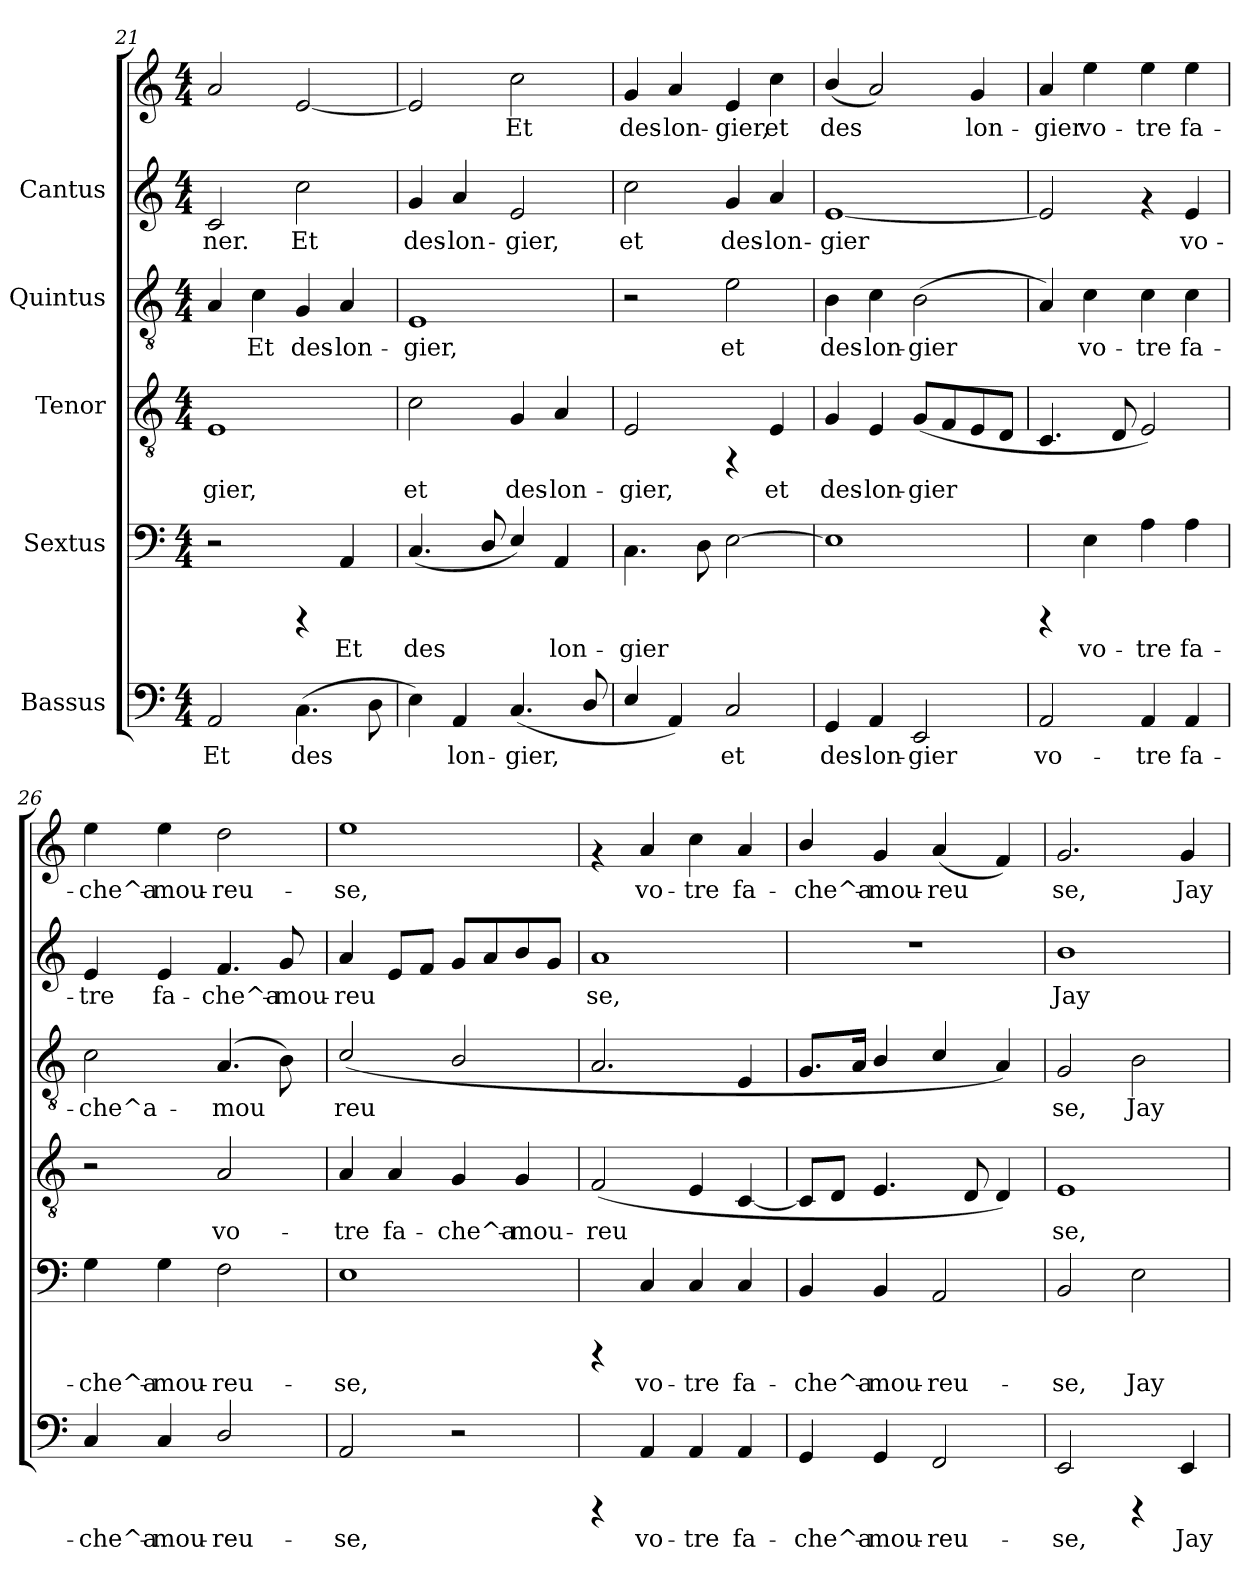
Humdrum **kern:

**kern	**text	**kern	**text	**kern	**text	**kern	**text	**kern	**text	**kern	**text
*part5	*part5	*part4	*part4	*part3	*part3	*part2	*part2	*part1	*part1	*part1	*part1
*staff6	*staff6	*staff5	*staff5	*staff4	*staff4	*staff3	*staff3	*staff2	*staff2	*staff1	*staff1
*I"Bassus	*	*I"Sextus	*	*I"Tenor	*	*I"Quintus	*	*I"Cantus	*	*	*
*clefF4	*	*clefF4	*	*clefGv2	*	*clefGv2	*	*clefG2	*	*clefG2	*
*M4/4	*	*M4/4	*	*M4/4	*	*M4/4	*	*M4/4	*	*M4/4	*
=21	=21	=21	=21	=21	=21	=21	=21	=21	=21	=21	=21
!	!LO:LY:b:cj	!	!	!	!LO:LY:b:cj	!	!LO:LY:b:cj	!	!LO:LY:b:cj	!	!
2AA/	Et	2r	.	1E	-gier,	4A/	.	2c/	-ner.	2a/	.
!	!	!	!	!	!	!	!LO:LY:b:cj	!	!	!	!
.	.	.	.	.	.	4c\	Et	.	.	.	.
!	!LO:LY:b:cj	!	!	!	!	!	!LO:LY:b:cj	!	!LO:LY:b:cj	!	!
(>4.C\	des-	4rCCC	.	.	.	4G/	des-	2cc\	Et	[<2e/	.
!	!	!	!LO:LY:b:cj	!	!	!	!LO:LY:b:cj	!	!	!	!
.	.	4AA/	Et	.	.	4A/	-lon-	.	.	.	.
!	!LO:LY:b:cj	!	!	!	!	!	!	!	!	!	!
8D\	--	.	.	.	.	.	.	.	.	.	.
!!LO:PB:g=z
=22	=22	=22	=22	=22	=22	=22	=22	=22	=22	=22	=22
!	!LO:LY:b:cj	!	!LO:LY:b:cj	!	!LO:LY:b:cj	!	!LO:LY:b:cj	!	!LO:LY:b:cj	!	!LO:LY:b
4E\)	-	(<4.C/	des-	2c\	et	1E	-gier,	4g/	des-	2e/]	.
!	!LO:LY:b:cj	!	!	!	!	!	!	!	!LO:LY:b:cj	!	!
4AA/	lon-	.	.	.	.	.	.	4a/	-lon-	.	.
!	!	!	!LO:LY:b:cj	!	!	!	!	!	!	!	!
.	.	8D/	-	.	.	.	.	.	.	.	.
!	!LO:LY:b:cj	!	!LO:LY:b:cj	!	!LO:LY:b:cj	!	!	!	!LO:LY:b:cj	!	!LO:LY:b
(<4.C/	-gier,	4E/)	.	4G/	des-	.	.	2e/	-gier,	2cc\	Et
!	!	!	!LO:LY:b:cj	!	!LO:LY:b:cj	!	!	!	!	!	!
.	.	4AA/	lon-	4A/	-lon-	.	.	.	.	.	.
!	!LO:LY:b:cj	!	!	!	!	!	!	!	!	!	!
8D/	.	.	.	.	.	.	.	.	.	.	.
=23	=23	=23	=23	=23	=23	=23	=23	=23	=23	=23	=23
!	!LO:LY:b:cj	!	!LO:LY:b:cj	!	!LO:LY:b:cj	!	!	!	!LO:LY:b:cj	!	!LO:LY:b
4E/	.	4.C\	-gier	2E/	-gier,	2r	.	2cc\	et	4g/	des-
!	!LO:LY:b:cj	!	!	!	!	!	!	!	!	!	!LO:LY:b
4AA/)	.	.	.	.	.	.	.	.	.	4a/	-lon-
!	!	!	!LO:LY:b:cj	!	!	!	!	!	!	!	!
.	.	8D\	.	.	.	.	.	.	.	.	.
!	!LO:LY:b:cj	!	!LO:LY:b:cj	!	!	!	!LO:LY:b:cj	!	!LO:LY:b:cj	!	!LO:LY:b
2C/	et	[>2E\	.	4rFF	.	2e\	et	4g/	des-	4e/	-gier,
!	!	!	!	!	!LO:LY:b:cj	!	!	!	!LO:LY:b:cj	!	!LO:LY:b
.	.	.	.	4E/	et	.	.	4a/	-lon-	4cc\	et
=24	=24	=24	=24	=24	=24	=24	=24	=24	=24	=24	=24
!	!LO:LY:b:cj	!	!	!	!LO:LY:b:cj	!	!LO:LY:b:cj	!	!LO:LY:b:cj	!	!LO:LY:b
4GG/	des-	1E]	.	4G/	des-	4B\	des-	[<1e	-gier	(<4b/	-des-
!	!LO:LY:b:cj	!	!	!	!LO:LY:b:cj	!	!LO:LY:b:cj	!	!	!	!LO:LY:b
4AA/	-lon-	.	.	4E/	-lon-	4c\	-lon-	.	.	2a/)	-
!	!LO:LY:b:cj	!	!	!	!LO:LY:b:cj	!	!LO:LY:b:cj	!	!	!	!
2EE/	-gier	.	.	(<8G/L	-gier	(>2B\	-gier	.	.	.	.
!	!	!	!	!	!LO:LY:b:cj	!	!	!	!	!	!
.	.	.	.	8F/	.	.	.	.	.	.	.
!	!	!	!	!	!LO:LY:b:cj	!	!	!	!	!	!LO:LY:b
.	.	.	.	8E/	.	.	.	.	.	4g/	lon-
!	!	!	!	!	!LO:LY:b:cj	!	!	!	!	!	!
.	.	.	.	8D/J	.	.	.	.	.	.	.
=25	=25	=25	=25	=25	=25	=25	=25	=25	=25	=25	=25
!	!LO:LY:b:cj	!	!	!	!	!	!LO:LY:b:cj	!	!LO:LY:b:cj	!	!LO:LY:b
2AA/	vo-	4rCCC	.	4.C/	.	4A/)	.	2e/]	-	4a/	gier
!	!	!	!LO:LY:b:cj	!	!	!	!LO:LY:b:cj	!	!	!	!LO:LY:b
.	.	4E\	vo-	.	.	4c\	vo-	.	.	4ee\	vo-
.	.	.	.	8D/	.	.	.	.	.	.	.
!	!LO:LY:b:cj	!	!LO:LY:b:cj	!	!	!	!LO:LY:b:cj	!	!	!	!LO:LY:b
4AA/	-tre	4A\	-tre	2E/)	.	4c\	-tre	4rf	.	4ee\	-tre
!	!LO:LY:b:cj	!	!LO:LY:b:cj	!	!	!	!LO:LY:b:cj	!	!LO:LY:b:cj	!	!LO:LY:b
4AA/	fa-	4A\	fa-	.	.	4c\	fa-	4e/	vo-	4ee\	fa-
!!LO:LB:g=z
=26	=26	=26	=26	=26	=26	=26	=26	=26	=26	=26	=26
!	!LO:LY:b:cj	!	!LO:LY:b:cj	!	!	!	!LO:LY:b:cj	!	!LO:LY:b:cj	!	!LO:LY:b
4C/	-che^a-	4G\	-che^a-	2r	.	2c\	-che^a-	4e/	-tre	4ee\	-che^a-
!	!LO:LY:b:cj	!	!LO:LY:b:cj	!	!	!	!	!	!LO:LY:b:cj	!	!LO:LY:b
4C/	-mou-	4G\	-mou-	.	.	.	.	4e/	fa-	4ee\	-mou-
!	!LO:LY:b:cj	!	!LO:LY:b:cj	!	!LO:LY:b:cj	!	!LO:LY:b:cj	!	!LO:LY:b:cj	!	!LO:LY:b
2D/	-reu-	2F\	-reu-	2A/	vo-	(<4.A/	-mou-	4.f/	-che^a-	2dd\	-reu-
!	!	!	!	!	!	!	!LO:LY:b:cj	!	!LO:LY:b:cj	!	!
.	.	.	.	.	.	8B\)	--	8g/	-mou-	.	.
=27	=27	=27	=27	=27	=27	=27	=27	=27	=27	=27	=27
!	!LO:LY:b:cj	!	!LO:LY:b:cj	!	!LO:LY:b:cj	!	!LO:LY:b:cj	!	!LO:LY:b:cj	!	!LO:LY:b
2AA/	-se,	1E	-se,	4A/	-tre	(<2c/	-reu-	4a/	reu-	1ee	-se,
!	!	!	!	!	!LO:LY:b:cj	!	!	!	!LO:LY:b:cj	!	!
.	.	.	.	4A/	fa-	.	.	8e/L	--	.	.
!	!	!	!	!	!	!	!	!	!LO:LY:b:cj	!	!
.	.	.	.	.	.	.	.	8f/J	--	.	.
!	!	!	!	!	!LO:LY:b:cj	!	!LO:LY:b:cj	!	!LO:LY:b:cj	!	!
2r	.	.	.	4G/	-che^a-	2B/	--	8g/L	--	.	.
!	!	!	!	!	!	!	!	!	!LO:LY:b:cj	!	!
.	.	.	.	.	.	.	.	8a/	--	.	.
!	!	!	!	!	!LO:LY:b:cj	!	!	!	!LO:LY:b:cj	!	!
.	.	.	.	4G/	-mou-	.	.	8b/	--	.	.
!	!	!	!	!	!	!	!	!	!LO:LY:b:cj	!	!
.	.	.	.	.	.	.	.	8g/J	--	.	.
=28	=28	=28	=28	=28	=28	=28	=28	=28	=28	=28	=28
!	!	!	!	!	!LO:LY:b:cj	!	!	!	!LO:LY:b:cj	!	!
4rCCC	.	4rCCC	.	(<2F/	-reu-	2.A/	.	1a	-se,	4rf	.
!	!LO:LY:b:cj	!	!LO:LY:b:cj	!	!	!	!	!	!	!	!LO:LY:b
4AA/	vo-	4C/	vo-	.	.	.	.	.	.	4a/	-vo-
!	!LO:LY:b:cj	!	!LO:LY:b:cj	!	!LO:LY:b:cj	!	!	!	!	!	!LO:LY:b
4AA/	-tre	4C/	-tre	4E/	--	.	.	.	.	4cc\	-tre
!	!LO:LY:b:cj	!	!LO:LY:b:cj	!	!LO:LY:b:cj	!	!	!	!	!	!LO:LY:b
4AA/	fa-	4C/	fa-	[<4C/	--	4E/	.	.	.	4a/	fa-
=29	=29	=29	=29	=29	=29	=29	=29	=29	=29	=29	=29
!	!LO:LY:b:cj	!	!LO:LY:b:cj	!	!	!	!	!	!	!	!LO:LY:b
4GG/	-che^a-	4BB/	-che^a-	8C/L]	.	8.G/L	.	1r	.	4b/	che^a-
.	.	.	.	8D/J	.	.	.	.	.	.	.
.	.	.	.	.	.	16A/J	.	.	.	.	.
!	!LO:LY:b:cj	!	!LO:LY:b:cj	!	!	!	!	!	!	!	!LO:LY:b
4GG/	-mou-	4BB/	-mou-	4.E/	.	4B/	.	.	.	4g/	-mou-
!	!LO:LY:b:cj	!	!LO:LY:b:cj	!	!	!	!	!	!	!	!LO:LY:b
2FF/	-reu-	2AA/	-reu-	.	.	4c/	.	.	.	(<4a/	-reu-
.	.	.	.	8D/	.	.	.	.	.	.	.
!	!	!	!	!	!	!	!	!	!	!	!LO:LY:b
.	.	.	.	4D/)	.	4A/)	.	.	.	4f/)	--
=30	=30	=30	=30	=30	=30	=30	=30	=30	=30	=30	=30
!	!LO:LY:b:cj	!	!LO:LY:b:cj	!	!LO:LY:b:cj	!	!LO:LY:b:cj	!	!LO:LY:b:cj	!	!LO:LY:b
2EE/	-se,	2BB/	-se,	1E	-se,	2G/	-se,	1b	Jay	2.g/	-se,
!	!	!	!LO:LY:b:cj	!	!	!	!LO:LY:b:cj	!	!	!	!
4rCCC	.	2E\	Jay	.	.	2B\	Jay	.	.	.	.
!	!LO:LY:b:cj	!	!	!	!	!	!	!	!	!	!LO:LY:b
4EE/	Jay	.	.	.	.	.	.	.	.	4g/	Jay
=	=	=	=	=	=	=	=	=	=	=	=
*-	*-	*-	*-	*-	*-	*-	*-	*-	*-	*-	*-
